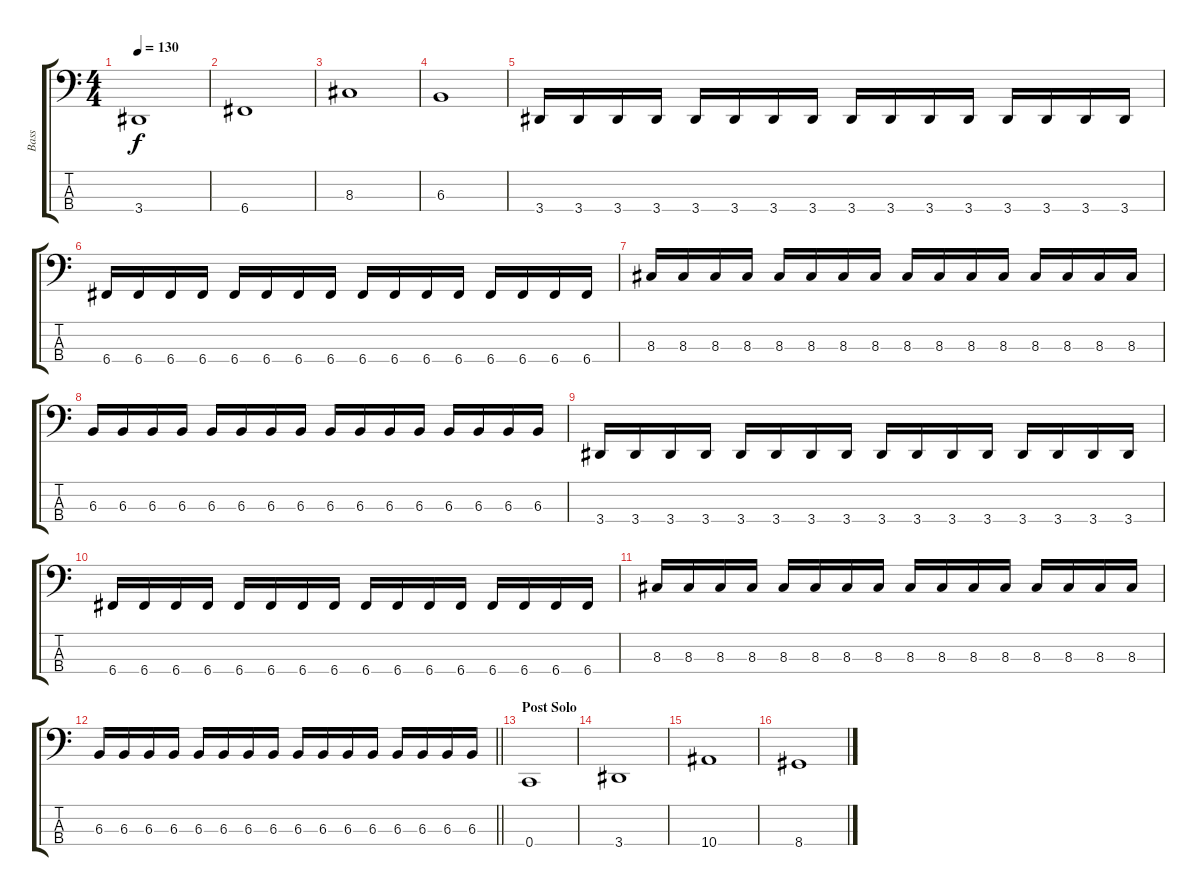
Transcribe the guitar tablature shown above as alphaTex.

\track ("Bass" "Bass") {instrument electricbassfinger}
\staff {score tabs}
\tuning (Eb2 Bb1 F1 C1) {hide}
\ts (4 4)
\tempo 130
\clef f4
\ks c
3.4.1{dy f} |
6.4.1 |
8.3.1 |
6.3.1 |
3.4.16 3.4.16 3.4.16 3.4.16 3.4.16 3.4.16 3.4.16 3.4.16 3.4.16 3.4.16 3.4.16 3.4.16 3.4.16 3.4.16 3.4.16 3.4.16 |
6.4.16 6.4.16 6.4.16 6.4.16 6.4.16 6.4.16 6.4.16 6.4.16 6.4.16 6.4.16 6.4.16 6.4.16 6.4.16 6.4.16 6.4.16 6.4.16 |
8.3.16 8.3.16 8.3.16 8.3.16 8.3.16 8.3.16 8.3.16 8.3.16 8.3.16 8.3.16 8.3.16 8.3.16 8.3.16 8.3.16 8.3.16 8.3.16 |
6.3.16 6.3.16 6.3.16 6.3.16 6.3.16 6.3.16 6.3.16 6.3.16 6.3.16 6.3.16 6.3.16 6.3.16 6.3.16 6.3.16 6.3.16 6.3.16 |
3.4.16 3.4.16 3.4.16 3.4.16 3.4.16 3.4.16 3.4.16 3.4.16 3.4.16 3.4.16 3.4.16 3.4.16 3.4.16 3.4.16 3.4.16 3.4.16 |
6.4.16 6.4.16 6.4.16 6.4.16 6.4.16 6.4.16 6.4.16 6.4.16 6.4.16 6.4.16 6.4.16 6.4.16 6.4.16 6.4.16 6.4.16 6.4.16 |
8.3.16 8.3.16 8.3.16 8.3.16 8.3.16 8.3.16 8.3.16 8.3.16 8.3.16 8.3.16 8.3.16 8.3.16 8.3.16 8.3.16 8.3.16 8.3.16 |
\barLineRight lightlight
6.3.16 6.3.16 6.3.16 6.3.16 6.3.16 6.3.16 6.3.16 6.3.16 6.3.16 6.3.16 6.3.16 6.3.16 6.3.16 6.3.16 6.3.16 6.3.16 |
\section ("" "Post Solo")
0.4.1 |
3.4.1 |
10.4.1 |
8.4.1
